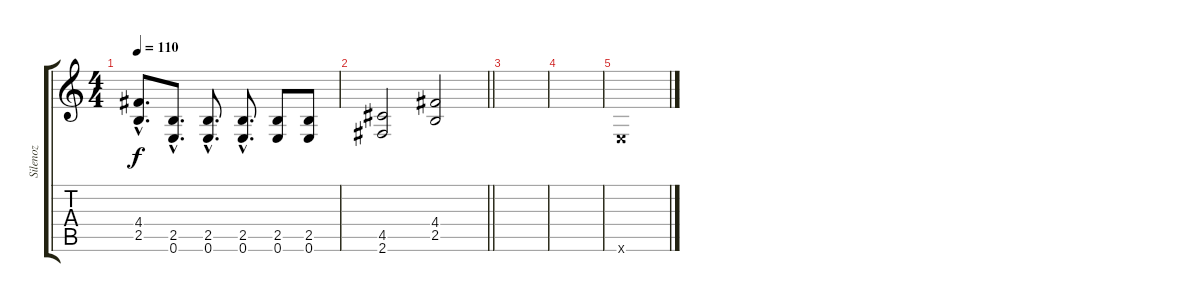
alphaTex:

\track ("Silenoz" "Silenoz") {instrument distortionguitar}
\staff {score tabs}
\tuning (E4 B3 G3 D3 A2 E2) {hide}
\ts (4 4)
\tempo 110
\clef g2
\ks c
(4.4{hac} 2.5{hac}).8{d dy f} (2.5{hac} 0.6{hac}).8{d} (2.5{hac} 0.6{hac}).8{d} (2.5{hac} 0.6{hac}).8{d} (2.5 0.6).8 (2.5 0.6).8 |
\barLineRight lightlight
(4.5 2.6).2 (4.4 2.5).2 |
|
|
0.6{x}.1
